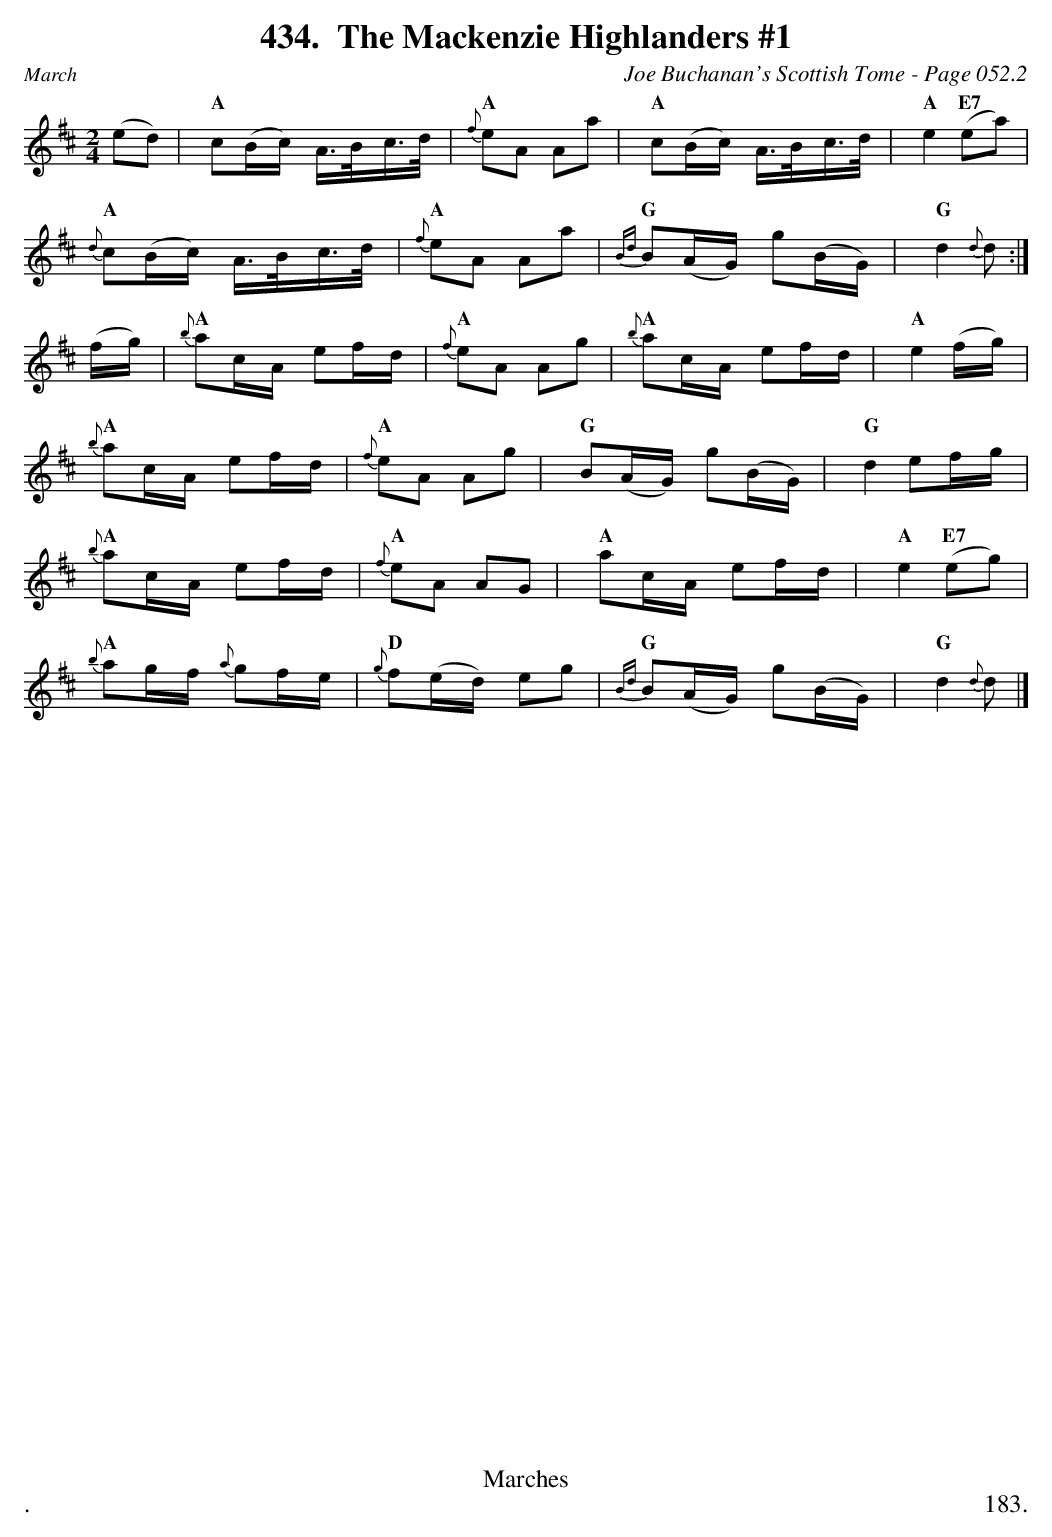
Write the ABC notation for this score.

X:1
T:Mackenzie Highlanders #1, The
C:Joe Buchanan's Scottish Tome - Page 052.2
L:1/8
M:2/4
K:D
(ed) | "A"c(B/c/) A/>B/c/>d/ | "A"{f}eA Aa | "A"c(B/c/) A/>B/c/>d/ | "A"e2 "E7"(ea) |
"A"{d}c(B/c/) A/>B/c/>d/ | "A"{f}eA Aa | "G"{Bd}B(A/G/) g(B/G/) | "G"d2 {d}d :|
(f/g/) | "A"{b}ac/A/ ef/d/ | "A"{f}eA Ag | "A"{b}ac/A/ ef/d/ | "A"e2 (f/g/) |
"A"{b}ac/A/ ef/d/ | "A"{f}eA Ag | "G"B(A/G/) g(B/G/) | "G"d2 ef/g/ |
"A"{b}ac/A/ ef/d/ | "A"{f}eA AG | "A"ac/A/ ef/d/ | "A"e2 "E7"(eg) |
"A"{b}ag/f/ {a}gf/e/ | "D"{g}f(e/d/) eg | "G"{Bd}B(A/G/) g(B/G/) | "G"d2 {d}d |]
